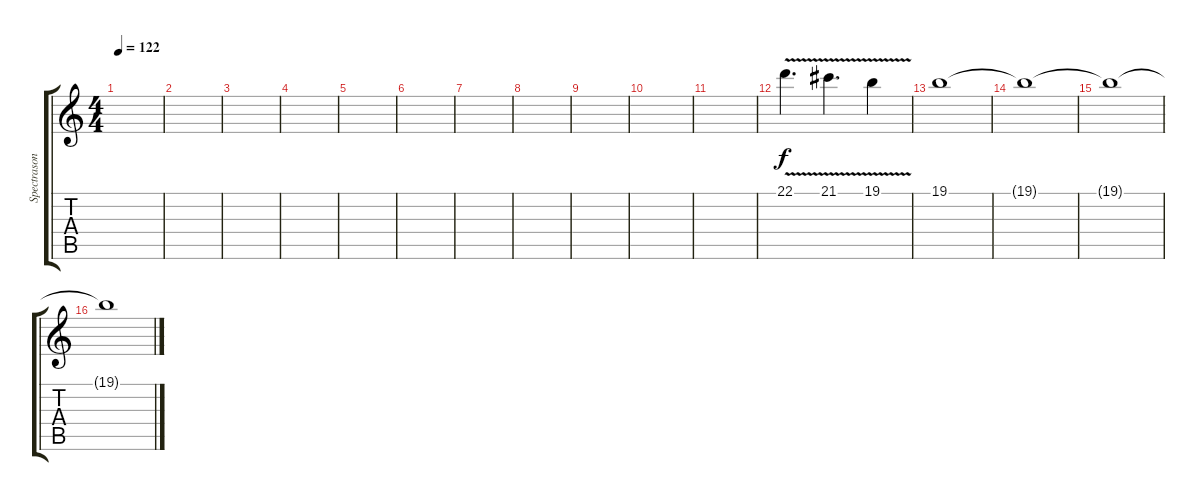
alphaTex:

\track ("Spectrasonics Omnisphere" "Spectrason") {instrument synthstrings2}
\staff {score tabs}
\tuning (E4 B3 G3 D3 A2 E2) {hide}
\ts (4 4)
\tempo 122
\clef g2
\ks c
|
|
|
|
|
|
|
|
|
|
|
22.1{v}.4{d} 21.1{v}.4{d} 19.1{v}.4 |
19.1.1{volume 11} |
19.1{t}.1 |
19.1{t}.1 |
19.1{t}.1
